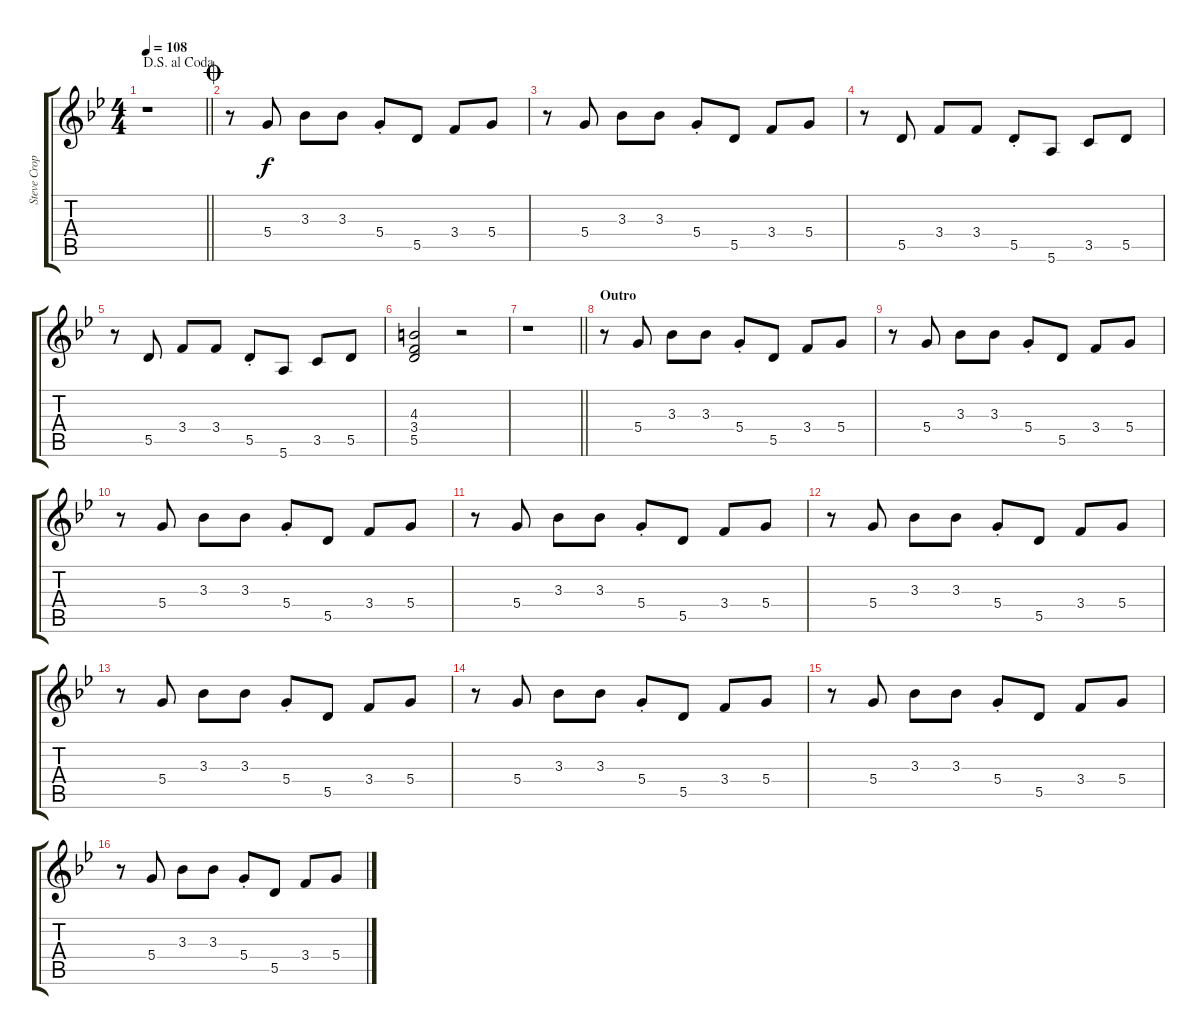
\track ("Steve Cropper - Guitar " "Steve Crop") {instrument electricguitarclean}
\staff {score tabs}
\tuning (E4 B3 G3 D3 A2 E2) {hide}
\ts (4 4)
\jump dalsegnoalcoda
\tempo 108
\clef g2
\barLineRight lightlight
\ks bb
r.1{dy f} |
\jump coda
r.8 5.4.8 3.3.8 3.3.8 5.4{st}.8 5.5.8 3.4.8 5.4.8 |
r.8 5.4.8 3.3.8 3.3.8 5.4{st}.8 5.5.8 3.4.8 5.4.8 |
r.8 5.5.8 3.4.8 3.4.8 5.5{st}.8 5.6.8 3.5.8 5.5.8 |
r.8 5.5.8 3.4.8 3.4.8 5.5{st}.8 5.6.8 3.5.8 5.5.8 |
(4.3 3.4 5.5).2 r.2 |
\barLineRight lightlight
r.1 |
\section ("" "Outro")
r.8 5.4.8 3.3.8 3.3.8 5.4{st}.8 5.5.8 3.4.8 5.4.8 |
r.8 5.4.8 3.3.8 3.3.8 5.4{st}.8 5.5.8 3.4.8 5.4.8 |
r.8 5.4.8 3.3.8 3.3.8 5.4{st}.8 5.5.8 3.4.8 5.4.8 |
r.8 5.4.8 3.3.8 3.3.8 5.4{st}.8 5.5.8 3.4.8 5.4.8 |
r.8 5.4.8 3.3.8 3.3.8 5.4{st}.8 5.5.8 3.4.8 5.4.8 |
r.8 5.4.8 3.3.8 3.3.8 5.4{st}.8 5.5.8 3.4.8 5.4.8 |
r.8 5.4.8 3.3.8 3.3.8 5.4{st}.8 5.5.8 3.4.8 5.4.8 |
r.8 5.4.8 3.3.8 3.3.8 5.4{st}.8 5.5.8 3.4.8 5.4.8 |
r.8 5.4.8 3.3.8 3.3.8 5.4{st}.8 5.5.8 3.4.8 5.4.8
